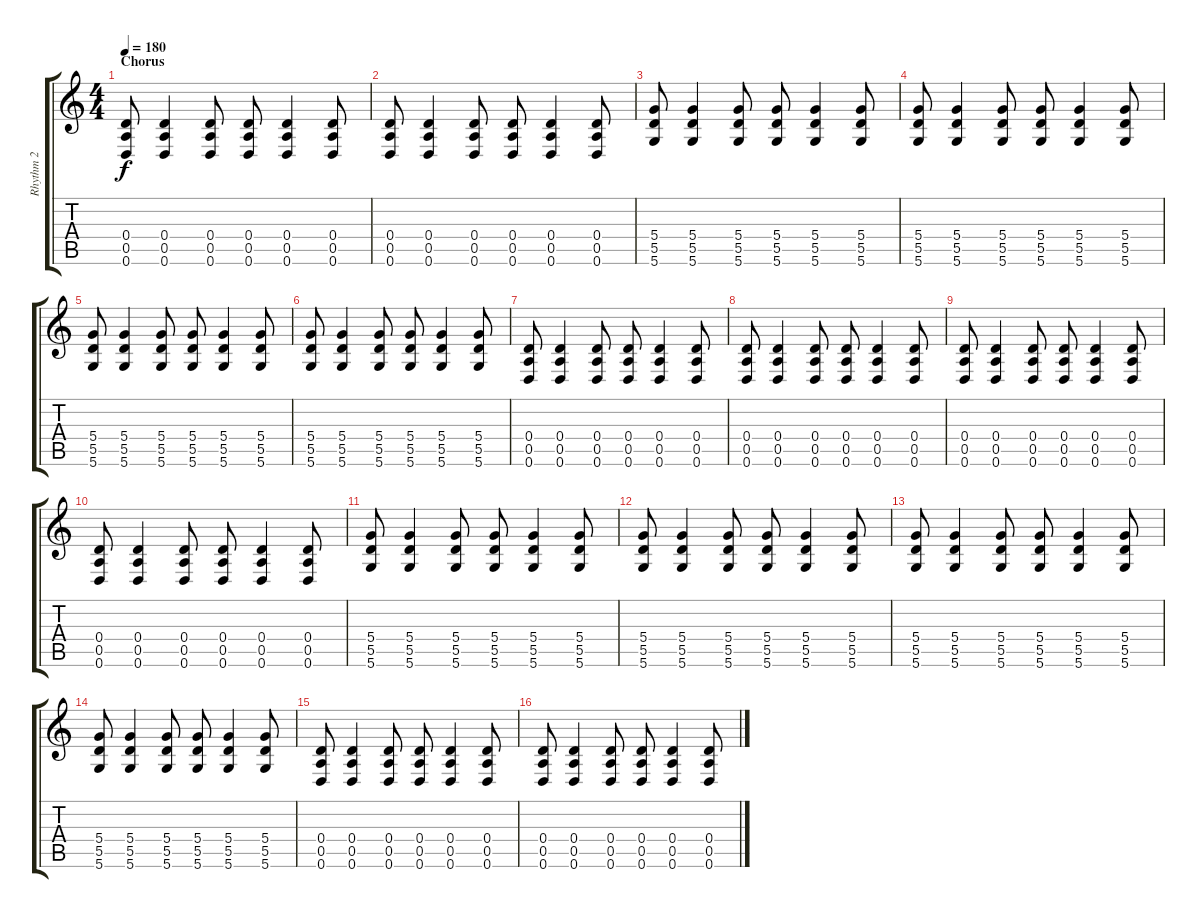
\track ("Rhythm 2" "Rhythm 2") {instrument overdrivenguitar}
\staff {score tabs}
\tuning (E4 B3 G3 D3 A2 D2) {hide}
\ts (4 4)
\section ("" "Chorus")
\tempo 180
\clef g2
\ks c
(0.4 0.5 0.6).8{dy f} (0.4 0.5 0.6).4 (0.4 0.5 0.6).8 (0.4 0.5 0.6).8 (0.4 0.5 0.6).4 (0.4 0.5 0.6).8 |
(0.4 0.5 0.6).8 (0.4 0.5 0.6).4 (0.4 0.5 0.6).8 (0.4 0.5 0.6).8 (0.4 0.5 0.6).4 (0.4 0.5 0.6).8 |
(5.4 5.5 5.6).8 (5.4 5.5 5.6).4 (5.4 5.5 5.6).8 (5.4 5.5 5.6).8 (5.4 5.5 5.6).4 (5.4 5.5 5.6).8 |
(5.4 5.5 5.6).8 (5.4 5.5 5.6).4 (5.4 5.5 5.6).8 (5.4 5.5 5.6).8 (5.4 5.5 5.6).4 (5.4 5.5 5.6).8 |
(5.4 5.5 5.6).8 (5.4 5.5 5.6).4 (5.4 5.5 5.6).8 (5.4 5.5 5.6).8 (5.4 5.5 5.6).4 (5.4 5.5 5.6).8 |
(5.4 5.5 5.6).8 (5.4 5.5 5.6).4 (5.4 5.5 5.6).8 (5.4 5.5 5.6).8 (5.4 5.5 5.6).4 (5.4 5.5 5.6).8 |
(0.4 0.5 0.6).8 (0.4 0.5 0.6).4 (0.4 0.5 0.6).8 (0.4 0.5 0.6).8 (0.4 0.5 0.6).4 (0.4 0.5 0.6).8 |
(0.4 0.5 0.6).8 (0.4 0.5 0.6).4 (0.4 0.5 0.6).8 (0.4 0.5 0.6).8 (0.4 0.5 0.6).4 (0.4 0.5 0.6).8 |
(0.4 0.5 0.6).8 (0.4 0.5 0.6).4 (0.4 0.5 0.6).8 (0.4 0.5 0.6).8 (0.4 0.5 0.6).4 (0.4 0.5 0.6).8 |
(0.4 0.5 0.6).8 (0.4 0.5 0.6).4 (0.4 0.5 0.6).8 (0.4 0.5 0.6).8 (0.4 0.5 0.6).4 (0.4 0.5 0.6).8 |
(5.4 5.5 5.6).8 (5.4 5.5 5.6).4 (5.4 5.5 5.6).8 (5.4 5.5 5.6).8 (5.4 5.5 5.6).4 (5.4 5.5 5.6).8 |
(5.4 5.5 5.6).8 (5.4 5.5 5.6).4 (5.4 5.5 5.6).8 (5.4 5.5 5.6).8 (5.4 5.5 5.6).4 (5.4 5.5 5.6).8 |
(5.4 5.5 5.6).8 (5.4 5.5 5.6).4 (5.4 5.5 5.6).8 (5.4 5.5 5.6).8 (5.4 5.5 5.6).4 (5.4 5.5 5.6).8 |
(5.4 5.5 5.6).8 (5.4 5.5 5.6).4 (5.4 5.5 5.6).8 (5.4 5.5 5.6).8 (5.4 5.5 5.6).4 (5.4 5.5 5.6).8 |
(0.4 0.5 0.6).8 (0.4 0.5 0.6).4 (0.4 0.5 0.6).8 (0.4 0.5 0.6).8 (0.4 0.5 0.6).4 (0.4 0.5 0.6).8 |
(0.4 0.5 0.6).8 (0.4 0.5 0.6).4 (0.4 0.5 0.6).8 (0.4 0.5 0.6).8 (0.4 0.5 0.6).4 (0.4 0.5 0.6).8
